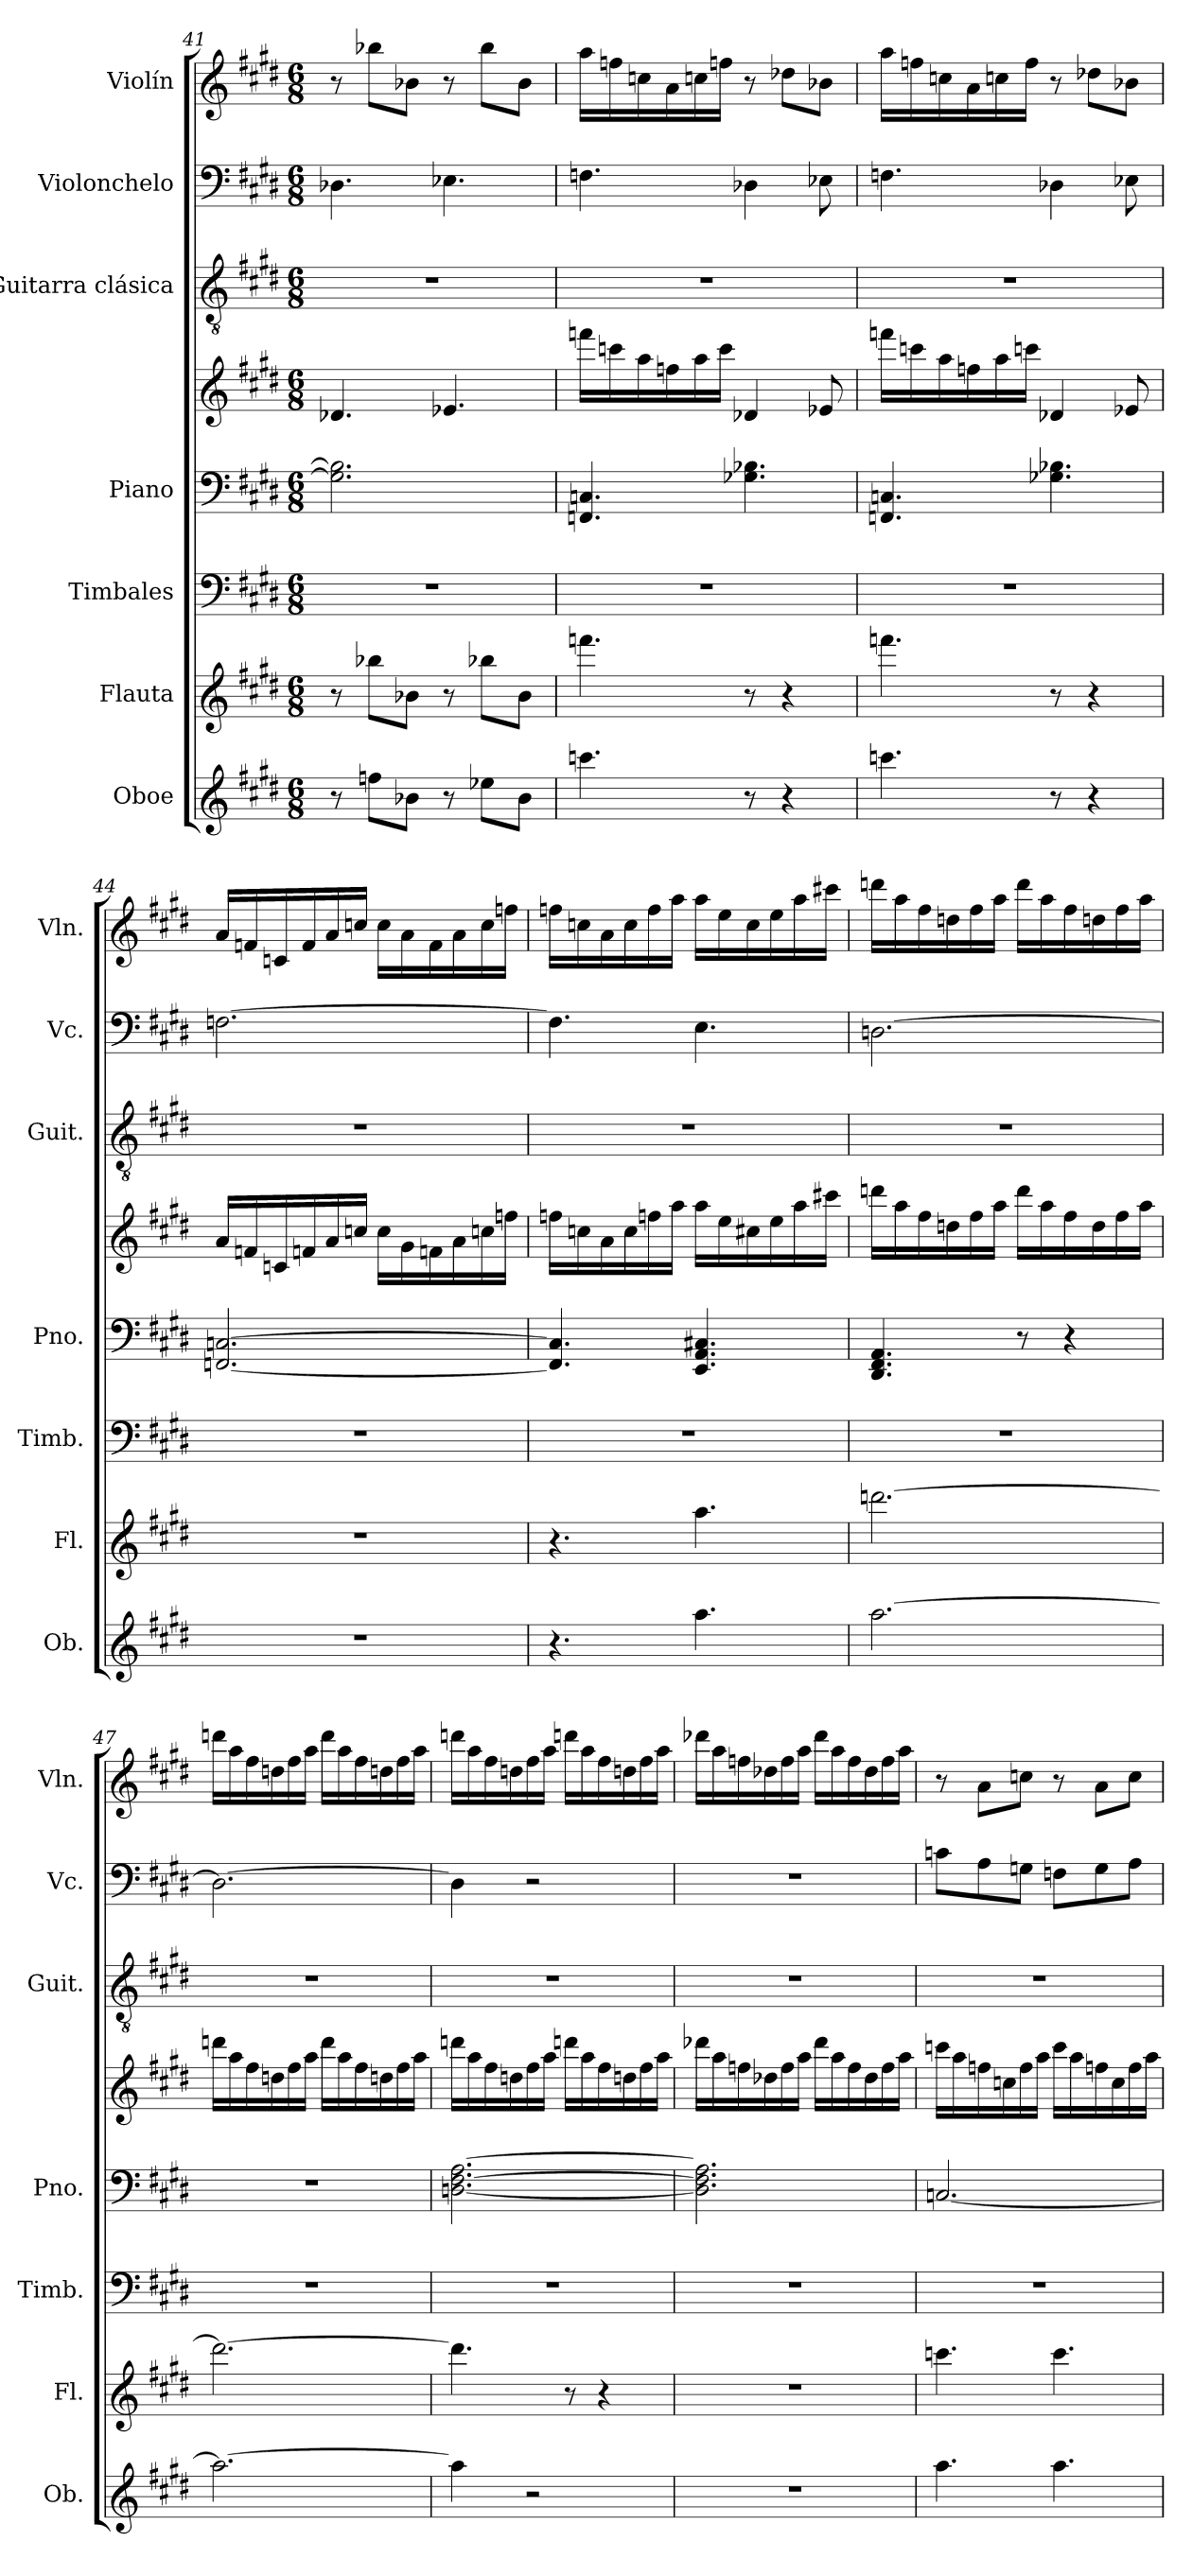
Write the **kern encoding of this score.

**kern	**kern	**kern	**kern	**kern	**kern	**kern	**kern
*part7	*part6	*part5	*part4	*part4	*part3	*part2	*part1
*staff8	*staff7	*staff6	*staff5	*staff4	*staff3	*staff2	*staff1
*I"Oboe	*I"Flauta	*I"Timbales	*I"Piano	*	*I"Guitarra clásica	*I"Violonchelo	*I"Violín
*I'Ob.	*I'Fl.	*I'Timb.	*I'Pno.	*	*I'Guit.	*I'Vc.	*I'Vln.
*clefG2	*clefG2	*clefF4	*clefF4	*clefG2	*clefGv2	*clefF4	*clefG2
*k[f#c#g#d#]	*k[f#c#g#d#]	*k[f#c#g#d#]	*k[f#c#g#d#]	*k[f#c#g#d#]	*k[f#c#g#d#]	*k[f#c#g#d#]	*k[f#c#g#d#]
*M6/8	*M6/8	*M6/8	*M6/8	*M6/8	*M6/8	*M6/8	*M6/8
=41	=41	=41	=41	=41	=41	=41	=41
8r	8r	2.r	2.G-\] 2.B-\]	4.d-X/	2.r	4.D-X\	8r
8ffn\L	8bb-X\L	.	.	.	.	.	8bb-X\L
8b-X\J	8b-X\J	.	.	.	.	.	8b-X\J
8r	8r	.	.	4.e-X/	.	4.E-X\	8r
8ee-X\L	8bb-X\L	.	.	.	.	.	8bb-\L
8b-\J	8b-\J	.	.	.	.	.	8b-\J
!!LO:PB:g=z
=42	=42	=42	=42	=42	=42	=42	=42
4.cccn\	4.fffn\	2.r	4.FFn/ 4.Cn/	16fffn\LL	2.r	4.Fn\	16aa\LL
.	.	.	.	16cccn\	.	.	16ffn\
.	.	.	.	16aa\	.	.	16ccn\
.	.	.	.	16ffn\	.	.	16a\
.	.	.	.	16aa\	.	.	16ccn\
.	.	.	.	16ccc\JJ	.	.	16ffn\JJ
8r	8r	.	4.G-X\ 4.B-X\	4d-X/	.	4D-X\	8r
4r	4r	.	.	.	.	.	8dd-X\L
.	.	.	.	8e-X/	.	8E-X\	8b-X\J
=43	=43	=43	=43	=43	=43	=43	=43
4.cccn\	4.fffn\	2.r	4.FFn/ 4.Cn/	16fffn\LL	2.r	4.Fn\	16aa\LL
.	.	.	.	16cccn\	.	.	16ffn\
.	.	.	.	16aa\	.	.	16ccn\
.	.	.	.	16ffn\	.	.	16a\
.	.	.	.	16aa\	.	.	16ccn\
.	.	.	.	16cccn\JJ	.	.	16ff\JJ
8r	8r	.	4.G-X\ 4.B-X\	4d-X/	.	4D-X\	8r
4r	4r	.	.	.	.	.	8dd-X\L
.	.	.	.	8e-X/	.	8E-X\	8b-X\J
!!LO:PB:g=z
=44	=44	=44	=44	=44	=44	=44	=44
2.r	2.r	2.r	[2.FFn/ [2.Cn/	16a/LL	2.r	[2.Fn\	16a/LL
.	.	.	.	16fn/	.	.	16fn/
.	.	.	.	16cn/	.	.	16cn/
.	.	.	.	16fn/	.	.	16f/
.	.	.	.	16a/	.	.	16a/
.	.	.	.	16ccn/JJ	.	.	16ccn/JJ
.	.	.	.	16cc\LL	.	.	16cc\LL
.	.	.	.	16g#\	.	.	16a\
.	.	.	.	16fn\	.	.	16f\
.	.	.	.	16a\	.	.	16a\
.	.	.	.	16ccn\	.	.	16cc\
.	.	.	.	16ffn\JJ	.	.	16ffn\JJ
=45	=45	=45	=45	=45	=45	=45	=45
4.r	4.r	2.r	4.FF/] 4.C/]	16ffn\LL	2.r	4.Fn\]	16ffn\LL
.	.	.	.	16ccn\	.	.	16ccn\
.	.	.	.	16a\	.	.	16a\
.	.	.	.	16cc\	.	.	16cc\
.	.	.	.	16ffn\	.	.	16ff\
.	.	.	.	16aa\JJ	.	.	16aa\JJ
4.aa\	4.aa\	.	4.EE/ 4.AA/ 4.C#X/	16aa\LL	.	4.E\	16aa\LL
.	.	.	.	16ee\	.	.	16ee\
.	.	.	.	16cc#X\	.	.	16cc\
.	.	.	.	16ee\	.	.	16ee\
.	.	.	.	16aa\	.	.	16aa\
.	.	.	.	16ccc#X\JJ	.	.	16ccc#X\JJ
!!LO:PB:g=z
=46	=46	=46	=46	=46	=46	=46	=46
[2.aa\	[2.dddn\	2.r	4.DD#/ 4.FF#/ 4.AA/	16dddn\LL	2.r	[2.Dn\	16dddn\LL
.	.	.	.	16aa\	.	.	16aa\
.	.	.	.	16ff#\	.	.	16ff#\
.	.	.	.	16ddn\	.	.	16ddn\
.	.	.	.	16ff#\	.	.	16ff#\
.	.	.	.	16aa\JJ	.	.	16aa\JJ
.	.	.	8r	16ddd\LL	.	.	16ddd\LL
.	.	.	.	16aa\	.	.	16aa\
.	.	.	4r	16ff#\	.	.	16ff#\
.	.	.	.	16dd\	.	.	16ddn\
.	.	.	.	16ff#\	.	.	16ff#\
.	.	.	.	16aa\JJ	.	.	16aa\JJ
=47	=47	=47	=47	=47	=47	=47	=47
2.aa\_	2.ddd\_	2.r	2.r	16dddn\LL	2.r	2.Dn\_	16dddn\LL
.	.	.	.	16aa\	.	.	16aa\
.	.	.	.	16ff#\	.	.	16ff#\
.	.	.	.	16ddn\	.	.	16ddn\
.	.	.	.	16ff#\	.	.	16ff#\
.	.	.	.	16aa\JJ	.	.	16aa\JJ
.	.	.	.	16ddd\LL	.	.	16ddd\LL
.	.	.	.	16aa\	.	.	16aa\
.	.	.	.	16ff#\	.	.	16ff#\
.	.	.	.	16ddn\	.	.	16ddn\
.	.	.	.	16ff#\	.	.	16ff#\
.	.	.	.	16aa\JJ	.	.	16aa\JJ
!!LO:PB:g=z
=48	=48	=48	=48	=48	=48	=48	=48
4aa\]	4.ddd\]	2.r	[2.Dn\ [2.F#\ [2.A\	16dddn\LL	2.r	4Dn\]	16dddn\LL
.	.	.	.	16aa\	.	.	16aa\
.	.	.	.	16ff#\	.	.	16ff#\
.	.	.	.	16ddn\	.	.	16ddn\
2r	.	.	.	16ff#\	.	2r	16ff#\
.	.	.	.	16aa\JJ	.	.	16aa\JJ
.	8r	.	.	16dddn\LL	.	.	16dddn\LL
.	.	.	.	16aa\	.	.	16aa\
.	4r	.	.	16ff#\	.	.	16ff#\
.	.	.	.	16ddn\	.	.	16ddn\
.	.	.	.	16ff#\	.	.	16ff#\
.	.	.	.	16aa\JJ	.	.	16aa\JJ
=49	=49	=49	=49	=49	=49	=49	=49
2.r	2.r	2.r	2.D\] 2.F#\] 2.A\]	16ddd-X\LL	2.r	2.r	16ddd-X\LL
.	.	.	.	16aa\	.	.	16aa\
.	.	.	.	16ffn\	.	.	16ffn\
.	.	.	.	16dd-X\	.	.	16dd-X\
.	.	.	.	16ff\	.	.	16ff\
.	.	.	.	16aa\JJ	.	.	16aa\JJ
.	.	.	.	16ddd-\LL	.	.	16ddd-\LL
.	.	.	.	16aa\	.	.	16aa\
.	.	.	.	16ff\	.	.	16ff\
.	.	.	.	16dd-\	.	.	16dd-\
.	.	.	.	16ff\	.	.	16ff\
.	.	.	.	16aa\JJ	.	.	16aa\JJ
!!LO:PB:g=z
=50	=50	=50	=50	=50	=50	=50	=50
4.aa\	4.cccn\	2.r	[2.Cn/	16cccn\LL	2.r	8cn\L	8r
.	.	.	.	16aa\	.	.	.
.	.	.	.	16ffn\	.	8A\	8a\L
.	.	.	.	16ccn\	.	.	.
.	.	.	.	16ff\	.	8Gn\J	8ccn\J
.	.	.	.	16aa\JJ	.	.	.
4.aa\	4.ccc\	.	.	16ccc\LL	.	8Fn\L	8r
.	.	.	.	16aa\	.	.	.
.	.	.	.	16ffn\	.	8G\	8a\L
.	.	.	.	16cc\	.	.	.
.	.	.	.	16ff\	.	8A\J	8cc\J
.	.	.	.	16aa\JJ	.	.	.
=	=	=	=	=	=	=	=
*-	*-	*-	*-	*-	*-	*-	*-
